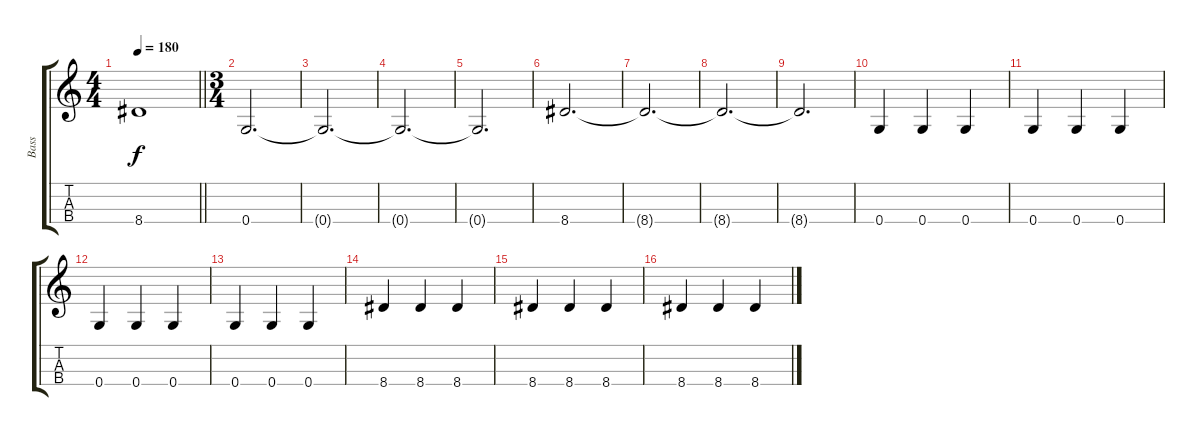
\track ("Bass" "Bass") {instrument electricbasspick}
\staff {score tabs}
\tuning (A2 E2 C2 G2) {hide}
\ts (4 4)
\tempo 180
\clef g2
\barLineRight lightlight
\ks c
8.4{t}.1{dy f} |
\ts (3 4)
0.4.2{d} |
0.4{t}.2{d} |
0.4{t}.2{d} |
0.4{t}.2{d} |
8.4.2{d} |
8.4{t}.2{d} |
8.4{t}.2{d} |
8.4{t}.2{d} |
0.4.4 0.4.4 0.4.4 |
0.4.4 0.4.4 0.4.4 |
0.4.4 0.4.4 0.4.4 |
0.4.4 0.4.4 0.4.4 |
8.4.4 8.4.4 8.4.4 |
8.4.4 8.4.4 8.4.4 |
8.4.4 8.4.4 8.4.4
